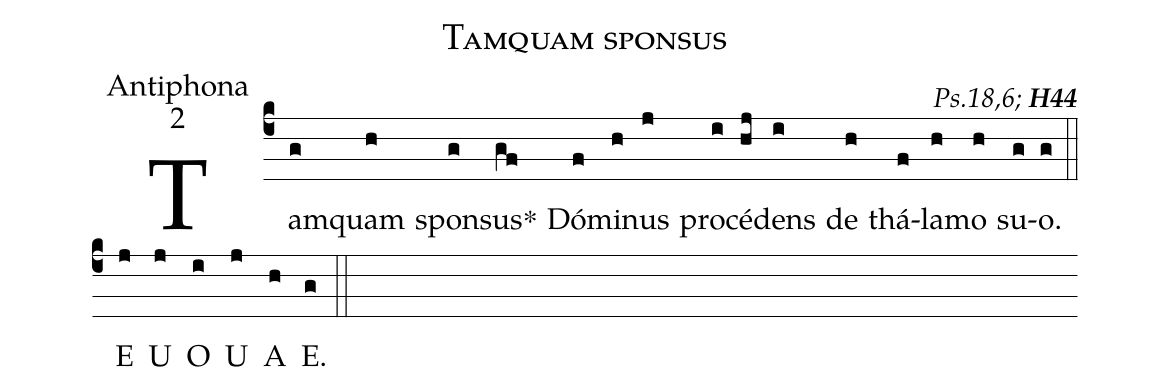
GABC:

name:Tamquam sponsus;
office-part:Antiphona;
mode:2;
commentary:{\itshape\mdseries Ps.18,6;\/} {\bfseries H44};
%%
(c4) Tam(g)quam(h) spon(g)sus<sp>*</sp>(gf) Dó(f)mi(h)nus(j) pro(i)cé(hj)dens(i) de(h) thá(f)la(h)mo(h) su(g)o.(g) (::)
<eu> E(j) U(j) O(i) U(j) A(h) E.(g) </eu> (::)
